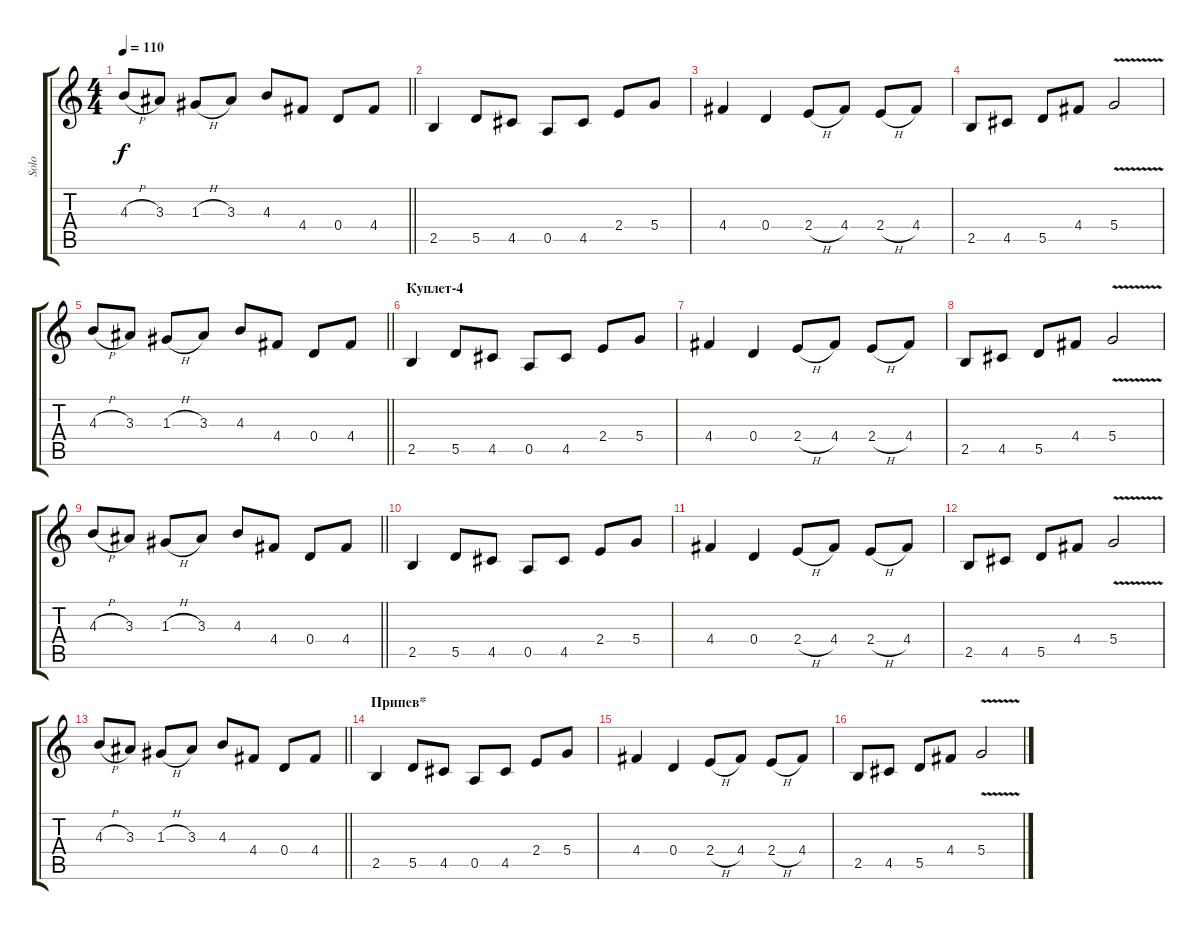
\track ("Solo" "Solo") {instrument distortionguitar}
\staff {score tabs}
\tuning (E4 B3 G3 D3 A2 E2) {hide}
\ts (4 4)
\tempo 110
\clef g2
\barLineRight lightlight
\ks c
4.3{h}.8{dy f} 3.3.8 1.3{h}.8 3.3.8 4.3.8 4.4.8 0.4.8 4.4.8 |
2.5.4 5.5.8 4.5.8 0.5.8 4.5.8 2.4.8 5.4.8 |
4.4.4 0.4.4 2.4{h}.8 4.4.8 2.4{h}.8 4.4.8 |
2.5.8 4.5.8 5.5.8 4.4.8 5.4{v}.2 |
\barLineRight lightlight
4.3{h}.8 3.3.8 1.3{h}.8 3.3.8 4.3.8 4.4.8 0.4.8 4.4.8 |
\section ("" "Куплет-4")
2.5.4 5.5.8 4.5.8 0.5.8 4.5.8 2.4.8 5.4.8 |
4.4.4 0.4.4 2.4{h}.8 4.4.8 2.4{h}.8 4.4.8 |
2.5.8 4.5.8 5.5.8 4.4.8 5.4{v}.2 |
\barLineRight lightlight
4.3{h}.8 3.3.8 1.3{h}.8 3.3.8 4.3.8 4.4.8 0.4.8 4.4.8 |
2.5.4 5.5.8 4.5.8 0.5.8 4.5.8 2.4.8 5.4.8 |
4.4.4 0.4.4 2.4{h}.8 4.4.8 2.4{h}.8 4.4.8 |
2.5.8 4.5.8 5.5.8 4.4.8 5.4{v}.2 |
\barLineRight lightlight
4.3{h}.8 3.3.8 1.3{h}.8 3.3.8 4.3.8 4.4.8 0.4.8 4.4.8 |
\section ("" "Припев*")
2.5.4 5.5.8 4.5.8 0.5.8 4.5.8 2.4.8 5.4.8 |
4.4.4 0.4.4 2.4{h}.8 4.4.8 2.4{h}.8 4.4.8 |
2.5.8 4.5.8 5.5.8 4.4.8 5.4{v}.2
